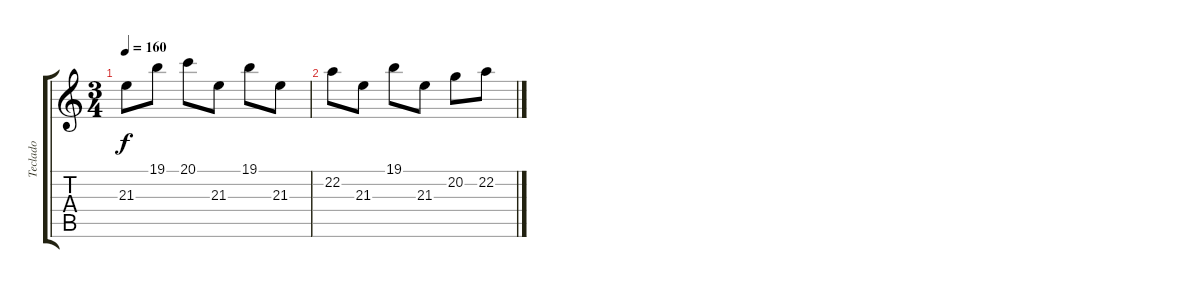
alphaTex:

\track ("Teclado" "Teclado") {instrument musicbox}
\staff {score tabs}
\tuning (E4 B3 G3 D3 A2 E2) {hide}
\ts (3 4)
\tempo 160
\clef g2
\ks c
21.3.8{dy f} 19.1.8 20.1.8 21.3.8 19.1.8 21.3.8 |
22.2.8 21.3.8 19.1.8 21.3.8 20.2.8 22.2.8
